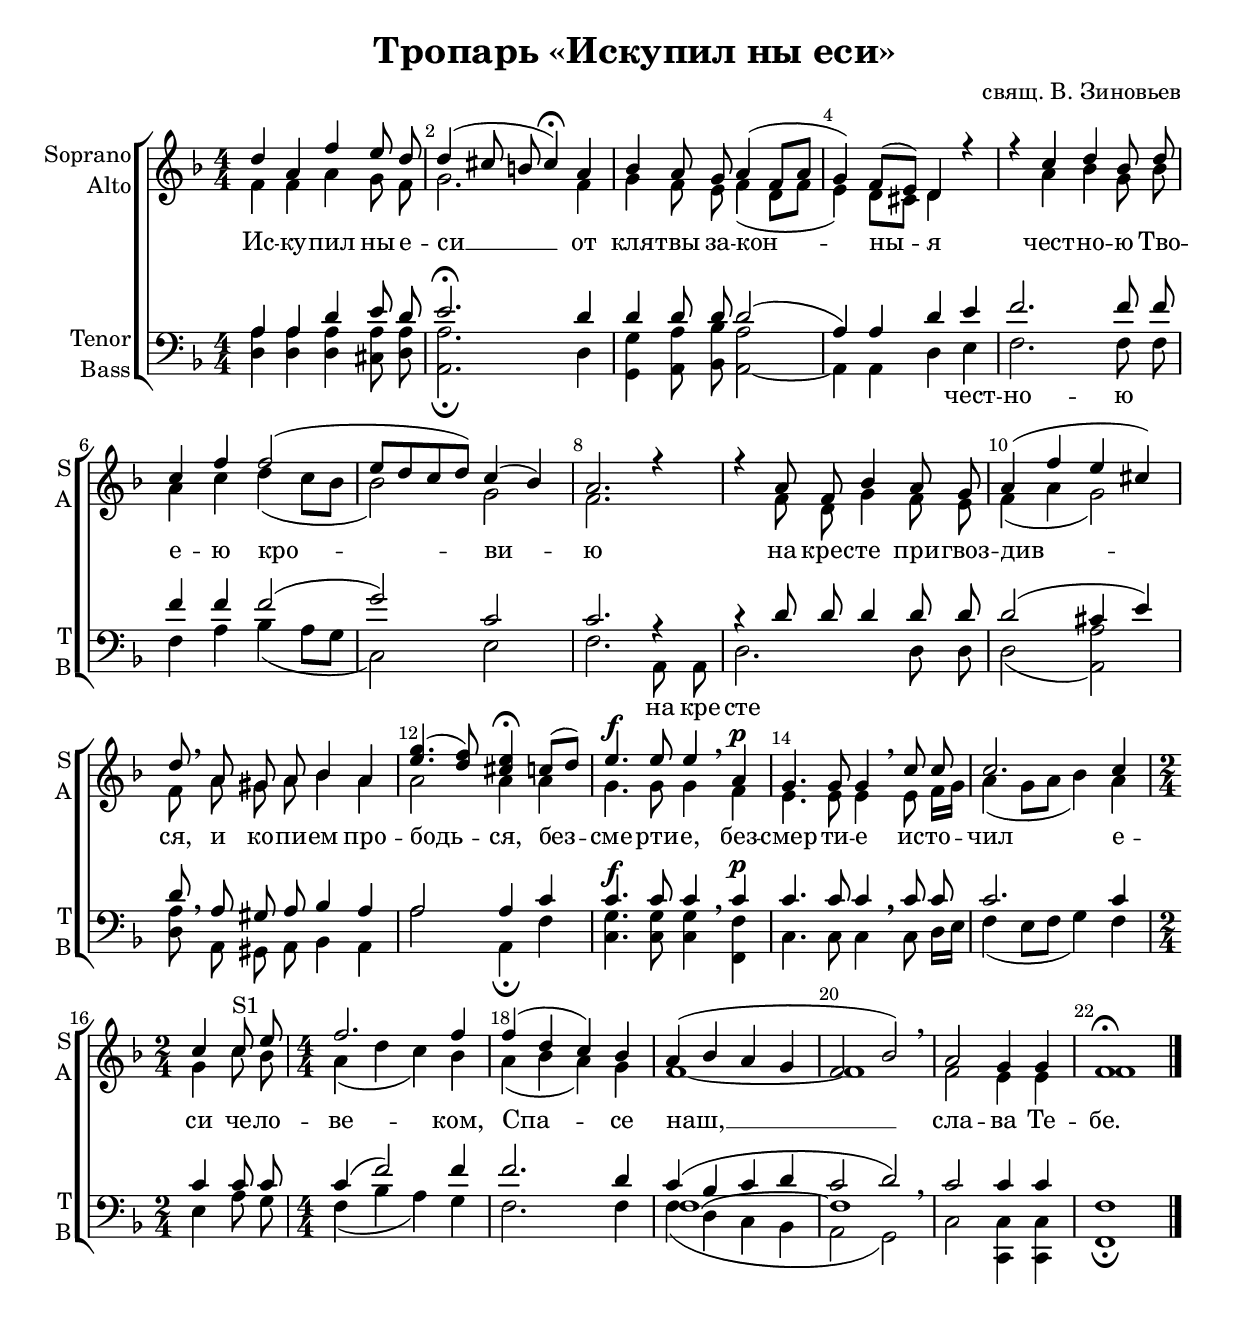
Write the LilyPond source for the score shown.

\version "2.18.2"

% закомментируйте строку ниже, чтобы получался pdf с навигацией
#(ly:set-option 'point-and-click #f)
#(ly:set-option 'midi-extension "mid")
#(set-default-paper-size "a4")
%#(set-global-staff-size 18)

\header {
  title = "Тропарь «Искупил ны еси»"
  composer = "свящ. В. Зиновьев"
  % Удалить строку версии LilyPond 
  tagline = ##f
}

global = {
  \key f \major
  \time 4/4
  \numericTimeSignature
}

curve = {
  \shape #'((1 . -1) (0 . 0) (0 . 0) (-1 . 0)) Tie
}

sopvoice = \relative c'' {
  \global
  \dynamicUp
  \autoBeamOff
  \override Score.BarNumber.break-visibility = #end-of-line-invisible
  \set Score.barNumberVisibility = #(every-nth-bar-number-visible 2)
  d4 a f' e8 d | % 2
  d4 ( cis8 b cis4 ) \fermata a | % 3
  bes4 a8 g a4 ( f8 [ a ] | % 4
  g4 ) f8([ e]) d4 r | % 5
  r4 c' d bes8 d | % 6
  c4 f f2 ( | % 7
  e8 [ d c d ) ] c4( bes) | % 8
  a2. r4 | % 9
  r4 a8 f bes4 a8 g | \barNumberCheck #10
  a4 ( f' e cis ) | % 11
  d8 \breathe a gis a bes4 a | % 12
  <e' g>4.( <d f>8) <cis e>4 \fermata c8([ d]) | % 13
  e4. \f e8 e4 \breathe a,\p | % 14
  g4. g8 g4 \breathe c8 c | % 15
  c2. c4 | % 16
  \time 2/4  c4 c8^\markup S1 e | % 17
  \time 4/4  f2. f4 | % 18
  f4 ( d c) bes | % 19
  a4( bes a g | \barNumberCheck #20
  f2 bes ) \breathe | % 21
  a2 g4 g | % 22
  f1 \fermata \bar "|."
}


altvoice = \relative c' {
  \global
  \dynamicUp
  \autoBeamOff
  f4 f a g8 f | % 2
  g2. f4 | % 3
  g4 f8 e f4 ( d8 [ f ] | % 4
  e4 ) d8 [ cis ] d4 s s a' bes g8 bes | % 6
  a4 c d ( c8 [ bes ] | % 7
  bes2 ) g | % 8
  f2. s2 f8 d g4 f8 e | \barNumberCheck #10
  f4 ( a g2 ) | % 11
  f8 a gis a bes4 a | % 12
  a2 a4 a | % 13
  g4. g8 g4 f | % 14
  e4. e8 e4 e8 f16 [ g ] | % 15
  a4 ( g8 [ a ] bes4 ) a | % 16
  g4 c8 bes | % 17
  a4 ( d c ) bes | % 18
  a4 ( bes a ) g | % 19
  f1 ~ | \barNumberCheck #20
  f1 | % 21
  f2 e4 e | % 22
  f1
}


tenorvoice = \relative c' {
  \global
  \dynamicUp
  \autoBeamOff
  a4 a d e8 d | % 2
  e2.\fermata d4 | % 3
  d4 d8 d d2( | % 4
  a4) a d e | % 5
  f2. f8 f | % 6
  f4 f f2( | % 7
  g2) c, | % 8
  c2. r4 | % 9
  r4 d8 d d4 d8 d | \barNumberCheck #10
  d2 ( cis4 e ) | % 11
  d8 \breathe a gis a bes4 a | % 12
  a2 a4 c | % 13
  c4. c8 c4 c | % 14
  c4. c8 c4 \breathe c8 c | % 15
  c2. c4 | % 16
  c4 c8 c | % 17
  c4 ( f2 ) f4 | % 18
  f2. d4 | % 19
  << { c4 ( bes c d | \barNumberCheck #20       
  c2 d ) } \new Voice {\voiceThree \curve f,1~ f } >> \breathe | % 21
  c'2 c4 c | % 22
  f,1
}


bassvoice = \relative c {
  \global
  \dynamicUp
  \autoBeamOff
  <d a'>4 <d a'> <d a'> <cis
  a'>8 <d a'> | % 2
  <a a'>2.\fermata d4 | % 3
  <g, g'>4 <a a'>8 <bes bes'> <a a'>2 ~ | % 4
  a4 a d e | % 5
  f2. f8 f | % 6
  f4 a bes ( a8 [ g ] | % 7
  c,2 ) e | % 8
  f2. a,8 a | % 9
  d2. d8 d | \barNumberCheck #10
  d2 ( <a a'> ) | % 11
  <d a'>8 a gis a bes4 a | % 12
  a'2 a,4\fermata f' <g c,>4.\f q8 q4 \breathe <f f,>\p | % 13
  c4.  c8 c4\breathe c8 d16[ e] | % 15
  f4 ( e8 [ f ] g4 ) f | % 16
  e4 a8 g | % 17
  f4 ( bes a ) g | % 18
  f2. f4 | % 19
  f4 ( d c bes | \barNumberCheck #20
  a2 g ) | % 21
  c2 <c c,>4 q | % 22
  f,1 \fermata
}

lyricscore = \lyricmode {
  Ис -- ку -- пил ны е -- си __
  от кля -- твы за -- кон -- ны -- я 
  чест --  но -- ю Тво -- е -- ю кро -- ви -- ю 
  на крес --  те при -- гвоз -- див -- ся, 
  и ко -- пи -- ем про -- бодь -- ся, 
  без -- сме -- рти -- е, без -- смер -- ти -- е 
  ис -- то -- чил е -- си че -- ло -- ве -- ком, 
  Спа -- се наш, __ сла -- ва Те -- бе.
}

lyricdown = \lyricmode {
  \repeat unfold 13 \skip 1
  чест -- но -- ю
  \repeat unfold 6 \skip 1
  на кре -- сте
}



\bookpart {
  \paper {
  top-margin = 15
  left-margin = 15
  right-margin = 10
  bottom-margin = 15
  indent = 10
  ragged-bottom = ##f
}
\score {
  %  \transpose c bes {
    \new ChoirStaff <<
      \new Staff = "upstaff" \with {
        instrumentName = \markup { \right-column { "Soprano" "Аlto"  } }
        shortInstrumentName = \markup { \right-column { "S" "A"  } }
        midiInstrument = "voice oohs"
      } <<
        \new Voice = "soprano" { \voiceOne \sopvoice }
        \new Voice  = "alto" { \voiceTwo \altvoice }
      >> 
      
      \new Lyrics \lyricsto "soprano" { \lyricscore }
  
      \new Staff \with {
        instrumentName = \markup { \right-column { "Tenor" "Bass" } }
        shortInstrumentName = \markup { \right-column { "T" "B" } }
        midiInstrument = "voice oohs"
      } <<
        \new Voice = "tenor" { \voiceOne \clef bass \tenorvoice }
        \new Voice = "bass" { \voiceTwo \bassvoice }
      >>
      
      \new Lyrics \lyricsto "bass" { \lyricdown }
    >>
    %  }  % transposeµ
  \layout { 
    \context {
      \Score
    }
    \context {
      \Staff
    }
  %Metronome_mark_engraver
  }
  \midi {
    \tempo 4=60
  }
}
}
